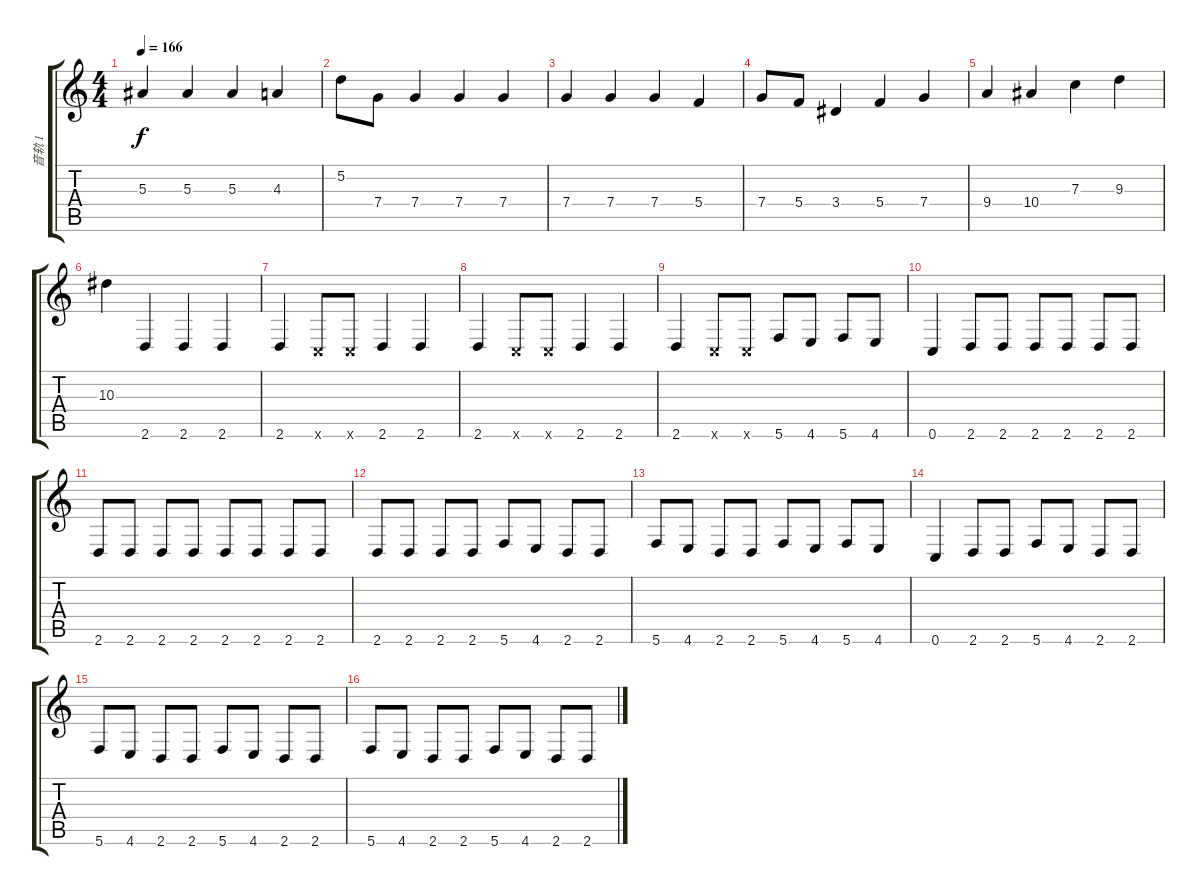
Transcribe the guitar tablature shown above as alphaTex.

\track ("音轨 1" "音轨 1") {instrument distortionguitar}
\staff {score tabs}
\tuning (D4 A3 F3 C3 G2 C2) {hide}
\ts (4 4)
\tempo 166
\clef g2
\ks c
5.3.4{dy f} 5.3.4 5.3.4 4.3.4 |
5.2.8 7.4.8 7.4.4 7.4.4 7.4.4 |
7.4.4 7.4.4 7.4.4 5.4.4 |
7.4.8 5.4.8 3.4.4 5.4.4 7.4.4 |
9.4.4 10.4.4 7.3.4 9.3.4 |
10.3.4 2.6.4 2.6.4 2.6.4 |
2.6.4 0.6{x}.8 0.6{x}.8 2.6.4 2.6.4 |
2.6.4 0.6{x}.8 0.6{x}.8 2.6.4 2.6.4 |
2.6.4 0.6{x}.8 0.6{x}.8 5.6.8 4.6.8 5.6.8 4.6.8 |
0.6.4 2.6.8 2.6.8 2.6.8 2.6.8 2.6.8 2.6.8 |
2.6.8 2.6.8 2.6.8 2.6.8 2.6.8 2.6.8 2.6.8 2.6.8 |
2.6.8 2.6.8 2.6.8 2.6.8 5.6.8 4.6.8 2.6.8 2.6.8 |
5.6.8 4.6.8 2.6.8 2.6.8 5.6.8 4.6.8 5.6.8 4.6.8 |
0.6.4 2.6.8 2.6.8 5.6.8 4.6.8 2.6.8 2.6.8 |
5.6.8 4.6.8 2.6.8 2.6.8 5.6.8 4.6.8 2.6.8 2.6.8 |
5.6.8 4.6.8 2.6.8 2.6.8 5.6.8 4.6.8 2.6.8 2.6.8
